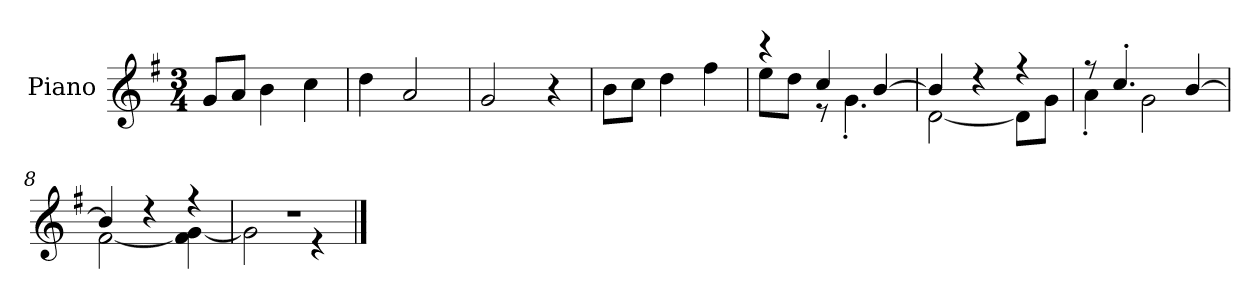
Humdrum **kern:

**kern
*part1
*staff1
*I"Piano
*I'P-no
*clefG2
*k[f#]
*M3/4
*MM178
=1
8g/L
8a/J
4b\
4cc\
=2
4dd\
2a/
=3
2g/
4r
=4
8b\L
8cc\J
4dd\
4ff#\
=5
*^
4r	8ee\L
.	8dd\J
4cc/	8r
.	4.g'\
[4b/	.
=6	=6
4b/]	[2d\
4r	.
4r	8d\L]
.	8g\J
=7	=7
8r	4a'\
4.cc'/	.
.	2g\
[4b/	.
=8	=8
4b/]	[2f#\
4r	.
4r	4f#\] [4g\
=9	=9
2.r	2g\]
.	4r
*v	*v
==
*-
